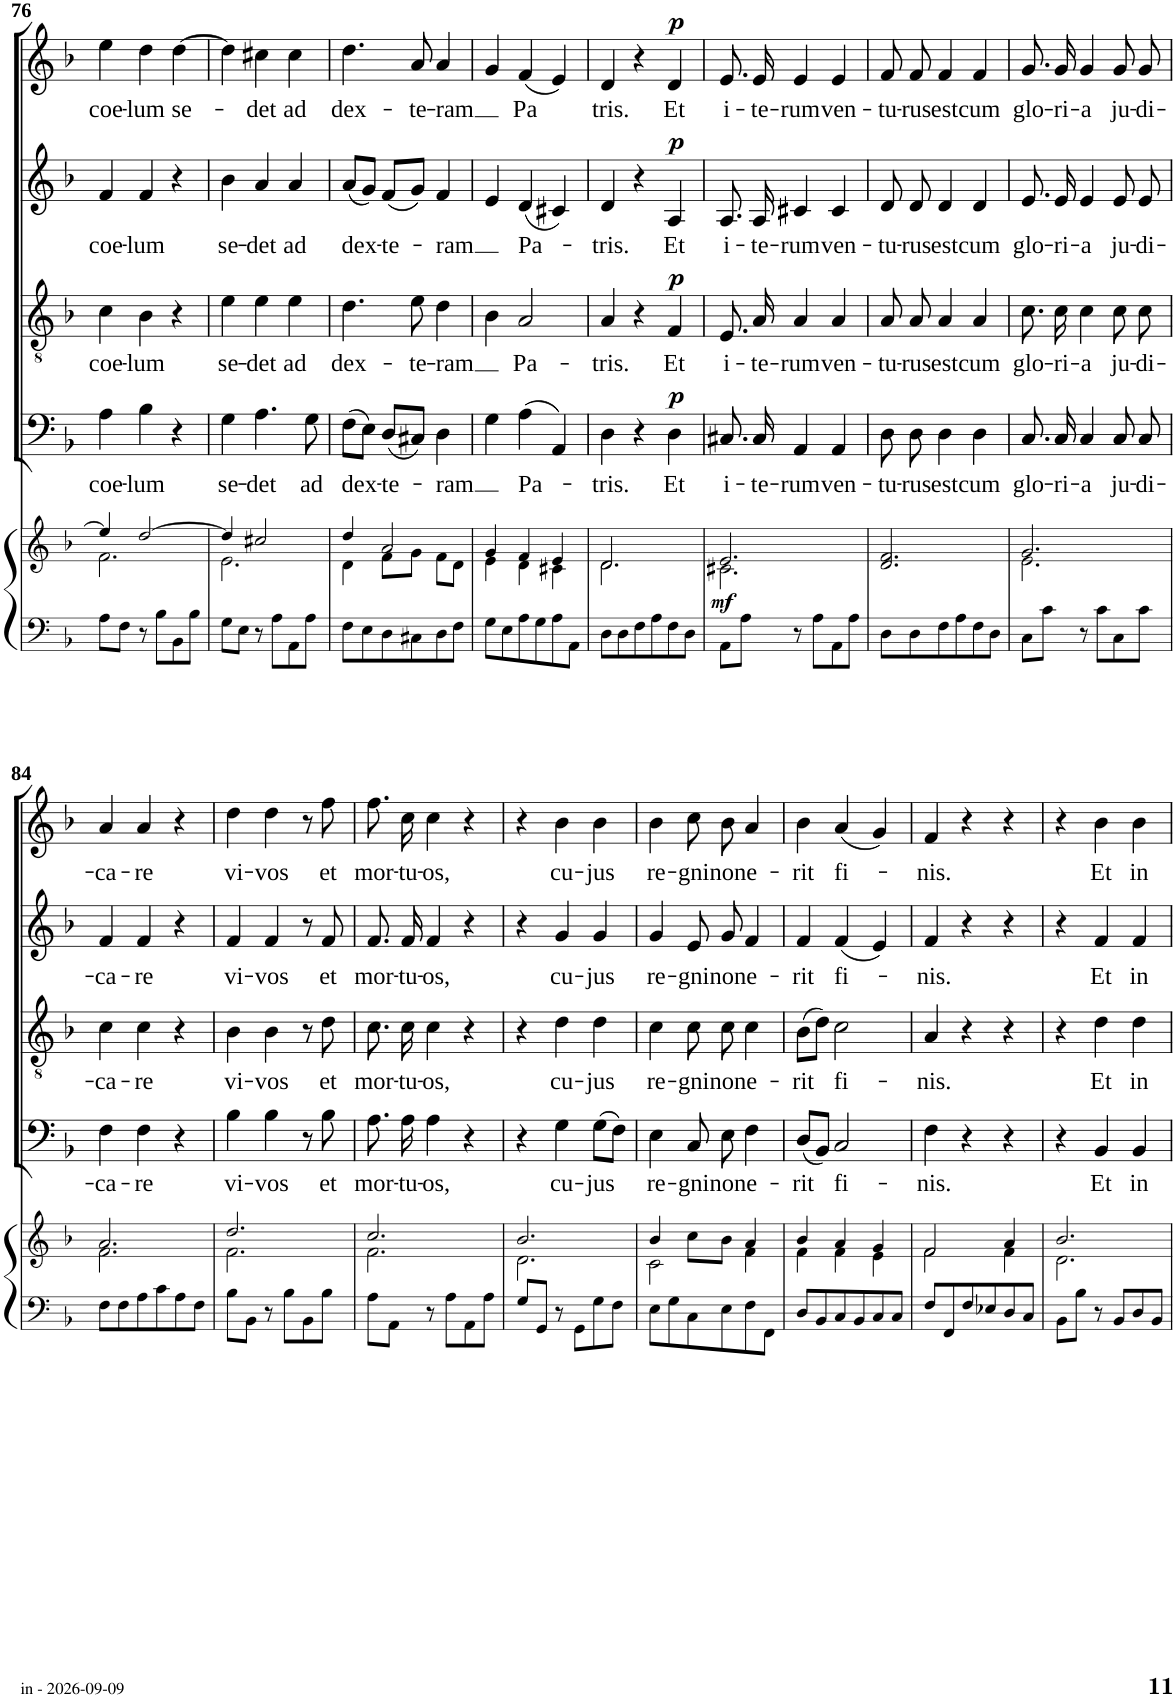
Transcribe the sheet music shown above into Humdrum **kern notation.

**kern	**kern	**dynam	**kern	**text	**dynam	**kern	**text	**dynam	**kern	**text	**dynam	**kern	**text	**dynam
*part5	*part5	*part5	*part4	*part4	*part4	*part3	*part3	*part3	*part2	*part2	*part2	*part1	*part1	*part1
*staff6	*staff5	*staff5/6	*staff4	*staff4	*staff4	*staff3	*staff3	*staff3	*staff2	*staff2	*staff2	*staff1	*staff1	*staff1
*I"Organ	*	*	*I"Bass	*	*	*I"Tenor	*	*	*I"Alto	*	*	*I"Soprano	*	*
!!LO:PB:g=z
*clefF4	*clefG2	*	*clefF4	*	*	*clefGv2	*	*	*clefG2	*	*	*clefG2	*	*
*k[b-]	*k[b-]	*	*k[b-]	*	*	*k[b-]	*	*	*k[b-]	*	*	*k[b-]	*	*
*M3/4	*M3/4	*	*M3/4	*	*	*M3/4	*	*	*M3/4	*	*	*M3/4	*	*
=76	=76	=76	=76	=76	=76	=76	=76	=76	=76	=76	=76	=76	=76	=76
*	*^	*	*	*	*	*	*	*	*	*	*	*	*	*
!	!	!	!	!	!LO:LY:b	!	!	!LO:LY:b	!	!	!LO:LY:b	!	!	!LO:LY:b	!
8A\L	4ee/]	2.f\	.	4A\	coe-	.	4c\	coe-	.	4f/	coe-	.	4ee\	coe-	.
8F\J	.	.	.	.	.	.	.	.	.	.	.	.	.	.	.
!	!	!	!	!	!LO:LY:b	!	!	!LO:LY:b	!	!	!LO:LY:b	!	!	!LO:LY:b	!
8r	[2dd/	.	.	4B-\	-lum	.	4B-\	-lum	.	4f/	-lum	.	4dd\	-lum	.
8B-\L	.	.	.	.	.	.	.	.	.	.	.	.	.	.	.
!	!	!	!	!	!	!	!	!	!	!	!	!	!	!LO:LY:b	!
8BB-\	.	.	.	4r	.	.	4r	.	.	4r	.	.	[4dd\	se-	.
8B-\J	.	.	.	.	.	.	.	.	.	.	.	.	.	.	.
=77	=77	=77	=77	=77	=77	=77	=77	=77	=77	=77	=77	=77	=77	=77	=77
!	!	!	!	!	!LO:LY:b	!	!	!LO:LY:b	!	!	!LO:LY:b	!	!	!	!
8G\L	4dd/]	2.e\	.	4G\	se-	.	4e\	se-	.	4b-\	se-	.	4dd\]	.	.
8E\J	.	.	.	.	.	.	.	.	.	.	.	.	.	.	.
!	!	!	!	!	!LO:LY:b	!	!	!LO:LY:b	!	!	!LO:LY:b	!	!	!LO:LY:b	!
8r	2cc#X/	.	.	4.A\	-det	.	4e\	-det	.	4a/	-det	.	4cc#X\	-det	.
8A\L	.	.	.	.	.	.	.	.	.	.	.	.	.	.	.
!	!	!	!	!	!	!	!	!LO:LY:b	!	!	!LO:LY:b	!	!	!LO:LY:b	!
8AA\	.	.	.	.	.	.	4e\	ad	.	4a/	ad	.	4cc#\	ad	.
!	!	!	!	!	!LO:LY:b	!	!	!	!	!	!	!	!	!	!
8A\J	.	.	.	8G\	ad	.	.	.	.	.	.	.	.	.	.
=78	=78	=78	=78	=78	=78	=78	=78	=78	=78	=78	=78	=78	=78	=78	=78
!	!	!	!	!	!LO:LY:b	!	!	!LO:LY:b	!	!	!LO:LY:b	!	!	!LO:LY:b	!
8F\L	4dd/	4d\	.	(8F\L	dex-	.	4.d\	dex-	.	(8a/L	dex-	.	4.dd\	dex-	.
8E\	.	.	.	8E\J)	.	.	.	.	.	8g/J)	.	.	.	.	.
!	!	!	!	!	!LO:LY:b	!	!	!	!	!	!LO:LY:b	!	!	!	!
8D\	2a/	8f\L	.	(8D/L	-te-	.	.	.	.	(8f/L	-te-	.	.	.	.
!	!	!	!	!	!	!	!	!LO:LY:b	!	!	!	!	!	!LO:LY:b	!
8C#X\	.	8g\J	.	8C#X/J)	.	.	8e\	-te-	.	8g/J)	.	.	8a/	-te-	.
!	!	!	!	!	!LO:LY:b	!	!	!LO:LY:b	!	!	!LO:LY:b	!	!	!LO:LY:b	!
8D\	.	8f\L	.	4D\	-ram	.	4d\	-ram	.	4f/	-ram	.	4a/	-ram	.
8F\J	.	8d\J	.	.	.	.	.	.	.	.	.	.	.	.	.
=79	=79	=79	=79	=79	=79	=79	=79	=79	=79	=79	=79	=79	=79	=79	=79
8G\L	4g/	4e\	.	4G\	.	.	4B-\	.	.	4e/	.	.	4g/	.	.
8E\	.	.	.	.	.	.	.	.	.	.	.	.	.	.	.
!	!	!	!	!	!LO:LY:b	!	!	!LO:LY:b	!	!	!LO:LY:b	!	!	!LO:LY:b	!
8A\	4f/	4d\	.	(4A\	Pa-	.	2A/	Pa-	.	(4d/	Pa-	.	(4f/	Pa	.
8G\	.	.	.	.	.	.	.	.	.	.	.	.	.	.	.
8A\	4e/	4c#X\	.	4AA/)	.	.	.	.	.	4c#X/)	.	.	4e/)	.	.
8AA\J	.	.	.	.	.	.	.	.	.	.	.	.	.	.	.
=80	=80	=80	=80	=80	=80	=80	=80	=80	=80	=80	=80	=80	=80	=80	=80
!	!	!	!	!	!LO:LY:b	!	!	!LO:LY:b	!	!	!LO:LY:b	!	!	!LO:LY:b	!
8D\L	2.d/	2.d\	.	4D\	-tris.	.	4A/	-tris.	.	4d/	-tris.	.	4d/	-tris.	.
8D\	.	.	.	.	.	.	.	.	.	.	.	.	.	.	.
8F\	.	.	.	4r	.	.	4r	.	.	4r	.	.	4r	.	.
8A\	.	.	.	.	.	.	.	.	.	.	.	.	.	.	.
!	!	!	!	!	!LO:LY:b	!LO:DY:a	!	!LO:LY:b	!LO:DY:a	!	!LO:LY:b	!LO:DY:a	!	!LO:LY:b	!LO:DY:a
8F\	.	.	.	4D\	Et	p	4F/	Et	p	4A/	Et	p	4d/	Et	p
8D\J	.	.	.	.	.	.	.	.	.	.	.	.	.	.	.
=81	=81	=81	=81	=81	=81	=81	=81	=81	=81	=81	=81	=81	=81	=81	=81
!	!	!	!LO:DY:a=2	!	!LO:LY:b	!	!	!LO:LY:b	!	!	!LO:LY:b	!	!	!LO:LY:b	!
8AA\L	2.e/	2.c#X\	mf	8.C#X/	i-	.	8.E/	i-	.	8.A/	i-	.	8.e/L	i-	.
8A\J	.	.	.	.	.	.	.	.	.	.	.	.	.	.	.
!	!	!	!	!	!LO:LY:b	!	!	!LO:LY:b	!	!	!LO:LY:b	!	!	!LO:LY:b	!
.	.	.	.	16C#/	-te-	.	16A/	-te-	.	16A/	-te-	.	16e/Jk	-te-	.
!	!	!	!	!	!LO:LY:b	!	!	!LO:LY:b	!	!	!LO:LY:b	!	!	!LO:LY:b	!
8r	.	.	.	4AA/	-rum	.	4A/	-rum	.	4c#X/	-rum	.	4e/	-rum	.
8A\L	.	.	.	.	.	.	.	.	.	.	.	.	.	.	.
!	!	!	!	!	!LO:LY:b	!	!	!LO:LY:b	!	!	!LO:LY:b	!	!	!LO:LY:b	!
8AA\	.	.	.	4AA/	ven-	.	4A/	ven-	.	4c#/	ven-	.	4e/	ven-	.
8A\J	.	.	.	.	.	.	.	.	.	.	.	.	.	.	.
*	*v	*v	*	*	*	*	*	*	*	*	*	*	*	*	*
=82	=82	=82	=82	=82	=82	=82	=82	=82	=82	=82	=82	=82	=82	=82
!	!	!	!	!LO:LY:b	!	!	!LO:LY:b	!	!	!LO:LY:b	!	!	!LO:LY:b	!
8D\L	2.d/ 2.f/	.	8D\	-tu-	.	8A/	-tu-	.	8d/	-tu-	.	8f/L	-tu-	.
!	!	!	!	!LO:LY:b	!	!	!LO:LY:b	!	!	!LO:LY:b	!	!	!LO:LY:b	!
8D\	.	.	8D\	-rus	.	8A/	-rus	.	8d/	-rus	.	8f/J	-rus	.
!	!	!	!	!LO:LY:b	!	!	!LO:LY:b	!	!	!LO:LY:b	!	!	!LO:LY:b	!
8F\	.	.	4D\	est	.	4A/	est	.	4d/	est	.	4f/	est	.
8A\	.	.	.	.	.	.	.	.	.	.	.	.	.	.
!	!	!	!	!LO:LY:b	!	!	!LO:LY:b	!	!	!LO:LY:b	!	!	!LO:LY:b	!
8F\	.	.	4D\	cum	.	4A/	cum	.	4d/	cum	.	4f/	cum	.
8D\J	.	.	.	.	.	.	.	.	.	.	.	.	.	.
=83	=83	=83	=83	=83	=83	=83	=83	=83	=83	=83	=83	=83	=83	=83
*	*^	*	*	*	*	*	*	*	*	*	*	*	*	*
!	!	!	!	!	!LO:LY:b	!	!	!LO:LY:b	!	!	!LO:LY:b	!	!	!LO:LY:b	!
8C\L	2.g/	2.e\	.	8.C/	glo-	.	8.c\	glo-	.	8.e/	glo-	.	8.g/L	glo-	.
8c\J	.	.	.	.	.	.	.	.	.	.	.	.	.	.	.
!	!	!	!	!	!LO:LY:b	!	!	!LO:LY:b	!	!	!LO:LY:b	!	!	!LO:LY:b	!
.	.	.	.	16C/	-ri-	.	16c\	-ri-	.	16e/	-ri-	.	16g/Jk	-ri-	.
!	!	!	!	!	!LO:LY:b	!	!	!LO:LY:b	!	!	!LO:LY:b	!	!	!LO:LY:b	!
8r	.	.	.	4C/	-a	.	4c\	-a	.	4e/	-a	.	4g/	-a	.
8c\L	.	.	.	.	.	.	.	.	.	.	.	.	.	.	.
!	!	!	!	!	!LO:LY:b	!	!	!LO:LY:b	!	!	!LO:LY:b	!	!	!LO:LY:b	!
8C\	.	.	.	8C/	ju-	.	8c\	ju-	.	8e/	ju-	.	8g/L	ju-	.
!	!	!	!	!	!LO:LY:b	!	!	!LO:LY:b	!	!	!LO:LY:b	!	!	!LO:LY:b	!
8c\J	.	.	.	8C/	-di-	.	8c\	-di-	.	8e/	-di-	.	8g/J	-di-	.
!!LO:LB:g=z
=84	=84	=84	=84	=84	=84	=84	=84	=84	=84	=84	=84	=84	=84	=84	=84
!	!	!	!	!	!LO:LY:b	!	!	!LO:LY:b	!	!	!LO:LY:b	!	!	!LO:LY:b	!
8F\L	2.a/	2.f\	.	4F\	-ca-	.	4c\	-ca-	.	4f/	-ca-	.	4a/	-ca-	.
8F\	.	.	.	.	.	.	.	.	.	.	.	.	.	.	.
!	!	!	!	!	!LO:LY:b	!	!	!LO:LY:b	!	!	!LO:LY:b	!	!	!LO:LY:b	!
8A\	.	.	.	4F\	-re	.	4c\	-re	.	4f/	-re	.	4a/	-re	.
8c\	.	.	.	.	.	.	.	.	.	.	.	.	.	.	.
8A\	.	.	.	4r	.	.	4r	.	.	4r	.	.	4r	.	.
8F\J	.	.	.	.	.	.	.	.	.	.	.	.	.	.	.
=85	=85	=85	=85	=85	=85	=85	=85	=85	=85	=85	=85	=85	=85	=85	=85
!	!	!	!	!	!LO:LY:b	!	!	!LO:LY:b	!	!	!LO:LY:b	!	!	!LO:LY:b	!
8B-\L	2.dd/	2.f\	.	4B-\	vi-	.	4B-\	vi-	.	4f/	vi-	.	4dd\	vi-	.
8BB-\J	.	.	.	.	.	.	.	.	.	.	.	.	.	.	.
!	!	!	!	!	!LO:LY:b	!	!	!LO:LY:b	!	!	!LO:LY:b	!	!	!LO:LY:b	!
8r	.	.	.	4B-\	-vos	.	4B-\	-vos	.	4f/	-vos	.	4dd\	-vos	.
8B-\L	.	.	.	.	.	.	.	.	.	.	.	.	.	.	.
8BB-\	.	.	.	8r	.	.	8r	.	.	8r	.	.	8r	.	.
!	!	!	!	!	!LO:LY:b	!	!	!LO:LY:b	!	!	!LO:LY:b	!	!	!LO:LY:b	!
8B-\J	.	.	.	8B-\	et	.	8d\	et	.	8f/	et	.	8ff\	et	.
=86	=86	=86	=86	=86	=86	=86	=86	=86	=86	=86	=86	=86	=86	=86	=86
!	!	!	!	!	!LO:LY:b	!	!	!LO:LY:b	!	!	!LO:LY:b	!	!	!LO:LY:b	!
8A\L	2.cc/	2.f\	.	8.A\	mor-	.	8.c\	mor-	.	8.f/	mor-	.	8.ff\L	mor-	.
8AA\J	.	.	.	.	.	.	.	.	.	.	.	.	.	.	.
!	!	!	!	!	!LO:LY:b	!	!	!LO:LY:b	!	!	!LO:LY:b	!	!	!LO:LY:b	!
.	.	.	.	16A\	-tu-	.	16c\	-tu-	.	16f/	-tu-	.	16cc\Jk	-tu-	.
!	!	!	!	!	!LO:LY:b	!	!	!LO:LY:b	!	!	!LO:LY:b	!	!	!LO:LY:b	!
8r	.	.	.	4A\	-os,	.	4c\	-os,	.	4f/	-os,	.	4cc\	-os,	.
8A\L	.	.	.	.	.	.	.	.	.	.	.	.	.	.	.
8AA\	.	.	.	4r	.	.	4r	.	.	4r	.	.	4r	.	.
8A\J	.	.	.	.	.	.	.	.	.	.	.	.	.	.	.
=87	=87	=87	=87	=87	=87	=87	=87	=87	=87	=87	=87	=87	=87	=87	=87
8G/L	2.b-/	2.d\	.	4r	.	.	4r	.	.	4r	.	.	4r	.	.
8GG/J	.	.	.	.	.	.	.	.	.	.	.	.	.	.	.
!	!	!	!	!	!LO:LY:b	!	!	!LO:LY:b	!	!	!LO:LY:b	!	!	!LO:LY:b	!
8r	.	.	.	4G\	cu-	.	4d\	cu-	.	4g/	cu-	.	4b-\	cu-	.
8GG\L	.	.	.	.	.	.	.	.	.	.	.	.	.	.	.
!	!	!	!	!	!LO:LY:b	!	!	!LO:LY:b	!	!	!LO:LY:b	!	!	!LO:LY:b	!
8G\	.	.	.	(8G\L	-jus	.	4d\	-jus	.	4g/	-jus	.	4b-\	-jus	.
8F\J	.	.	.	8F\J)	.	.	.	.	.	.	.	.	.	.	.
=88	=88	=88	=88	=88	=88	=88	=88	=88	=88	=88	=88	=88	=88	=88	=88
!	!	!	!	!	!LO:LY:b	!	!	!LO:LY:b	!	!	!LO:LY:b	!	!	!LO:LY:b	!
8E\L	4b-/	2c\	.	4E\	re-	.	4c\	re-	.	4g/	re-	.	4b-\	re-	.
8G\	.	.	.	.	.	.	.	.	.	.	.	.	.	.	.
!	!	!	!	!	!LO:LY:b	!	!	!LO:LY:b	!	!	!LO:LY:b	!	!	!LO:LY:b	!
8C\	8cc\L	.	.	8C/	-gni	.	8c\	-gni	.	8e/	-gni	.	8cc\L	-gni	.
!	!	!	!	!	!LO:LY:b	!	!	!LO:LY:b	!	!	!LO:LY:b	!	!	!LO:LY:b	!
8E\	8b-\J	.	.	8E\	non	.	8c\	non	.	8g/	non	.	8b-\J	non	.
!	!	!	!	!	!LO:LY:b	!	!	!LO:LY:b	!	!	!LO:LY:b	!	!	!LO:LY:b	!
8F\	4a/	4f\	.	4F\	e-	.	4c\	e-	.	4f/	e-	.	4a/	e-	.
8FF\J	.	.	.	.	.	.	.	.	.	.	.	.	.	.	.
=89	=89	=89	=89	=89	=89	=89	=89	=89	=89	=89	=89	=89	=89	=89	=89
!	!	!	!	!	!LO:LY:b	!	!	!LO:LY:b	!	!	!LO:LY:b	!	!	!LO:LY:b	!
8D/L	4b-/	4f\	.	(8D/L	-rit	.	(8B-\L	-rit	.	4f/	-rit	.	4b-\	-rit	.
8BB-/	.	.	.	8BB-/J)	.	.	8d\J)	.	.	.	.	.	.	.	.
!	!	!	!	!	!LO:LY:b	!	!	!LO:LY:b	!	!	!LO:LY:b	!	!	!LO:LY:b	!
8C/	4a/	4f\	.	2C/	fi-	.	2c\	fi-	.	(4f/	fi-	.	(4a/	fi-	.
8BB-/	.	.	.	.	.	.	.	.	.	.	.	.	.	.	.
8C/	4g/	4e\	.	.	.	.	.	.	.	4e/)	.	.	4g/)	.	.
8C/J	.	.	.	.	.	.	.	.	.	.	.	.	.	.	.
=90	=90	=90	=90	=90	=90	=90	=90	=90	=90	=90	=90	=90	=90	=90	=90
!	!	!	!	!	!LO:LY:b	!	!	!LO:LY:b	!	!	!LO:LY:b	!	!	!LO:LY:b	!
8F/L	2f/	2f\	.	4F\	nis.	.	4A/	nis.	.	4f/	nis.	.	4f/	nis.	.
8FF/	.	.	.	.	.	.	.	.	.	.	.	.	.	.	.
8F/	.	.	.	4r	.	.	4r	.	.	4r	.	.	4r	.	.
8E-X/	.	.	.	.	.	.	.	.	.	.	.	.	.	.	.
8D/	4a/	4f\	.	4r	.	.	4r	.	.	4r	.	.	4r	.	.
8C/J	.	.	.	.	.	.	.	.	.	.	.	.	.	.	.
=91	=91	=91	=91	=91	=91	=91	=91	=91	=91	=91	=91	=91	=91	=91	=91
8BB-\L	2.b-/	2.d\	.	4r	.	.	4r	.	.	4r	.	.	4r	.	.
8B-\J	.	.	.	.	.	.	.	.	.	.	.	.	.	.	.
!	!	!	!	!	!LO:LY:b	!	!	!LO:LY:b	!	!	!LO:LY:b	!	!	!LO:LY:b	!
8r	.	.	.	4BB-/	-Et	.	4d\	-Et	.	4f/	-Et	.	4b-\	-Et	.
8BB-/L	.	.	.	.	.	.	.	.	.	.	.	.	.	.	.
!	!	!	!	!	!LO:LY:b	!	!	!LO:LY:b	!	!	!LO:LY:b	!	!	!LO:LY:b	!
8D/	.	.	.	4BB-/	in	.	4d\	in	.	4f/	in	.	4b-\	in	.
8BB-/J	.	.	.	.	.	.	.	.	.	.	.	.	.	.	.
*	*v	*v	*	*	*	*	*	*	*	*	*	*	*	*	*
=	=	=	=	=	=	=	=	=	=	=	=	=	=	=
*-	*-	*-	*-	*-	*-	*-	*-	*-	*-	*-	*-	*-	*-	*-
